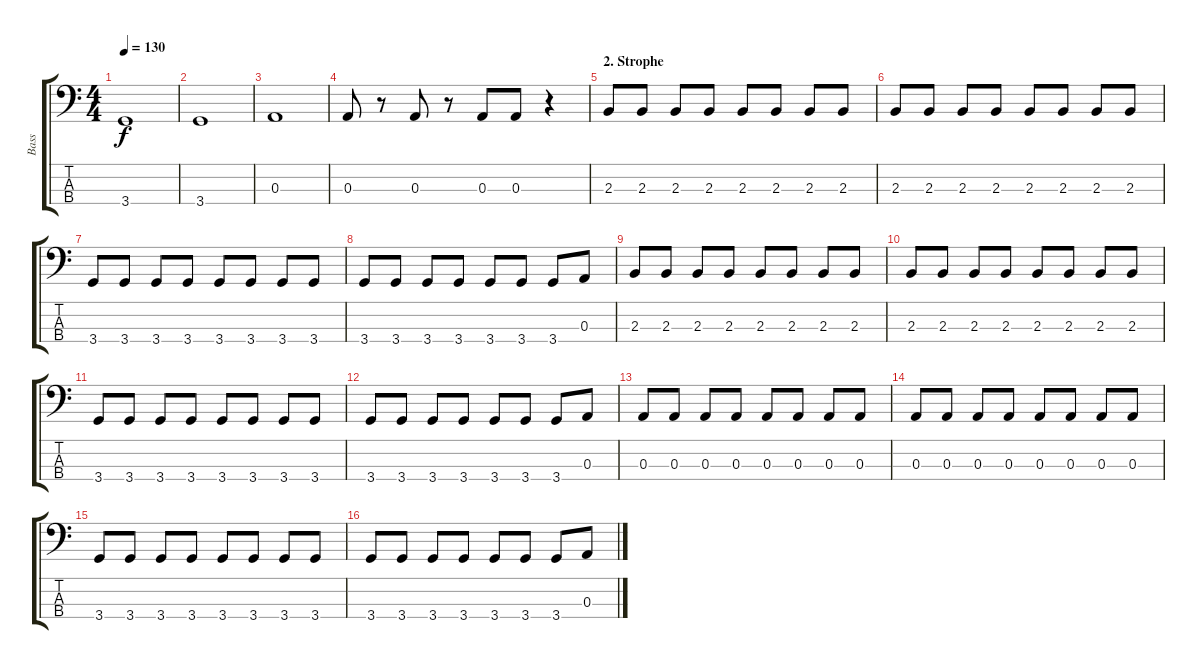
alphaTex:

\track ("Bass" "Bass") {instrument electricbasspick}
\staff {score tabs}
\tuning (G2 D2 A1 E1) {hide}
\ts (4 4)
\tempo 130
\clef f4
\ks c
3.4.1{dy f} |
3.4.1 |
0.3.1 |
0.3.8 r.8 0.3.8 r.8 0.3.8 0.3.8 r.4 |
\section ("" "2. Strophe")
2.3.8 2.3.8 2.3.8 2.3.8 2.3.8 2.3.8 2.3.8 2.3.8 |
2.3.8 2.3.8 2.3.8 2.3.8 2.3.8 2.3.8 2.3.8 2.3.8 |
3.4.8 3.4.8 3.4.8 3.4.8 3.4.8 3.4.8 3.4.8 3.4.8 |
3.4.8 3.4.8 3.4.8 3.4.8 3.4.8 3.4.8 3.4.8 0.3.8 |
2.3.8 2.3.8 2.3.8 2.3.8 2.3.8 2.3.8 2.3.8 2.3.8 |
2.3.8 2.3.8 2.3.8 2.3.8 2.3.8 2.3.8 2.3.8 2.3.8 |
3.4.8 3.4.8 3.4.8 3.4.8 3.4.8 3.4.8 3.4.8 3.4.8 |
3.4.8 3.4.8 3.4.8 3.4.8 3.4.8 3.4.8 3.4.8 0.3.8 |
0.3.8 0.3.8 0.3.8 0.3.8 0.3.8 0.3.8 0.3.8 0.3.8 |
0.3.8 0.3.8 0.3.8 0.3.8 0.3.8 0.3.8 0.3.8 0.3.8 |
3.4.8 3.4.8 3.4.8 3.4.8 3.4.8 3.4.8 3.4.8 3.4.8 |
3.4.8 3.4.8 3.4.8 3.4.8 3.4.8 3.4.8 3.4.8 0.3.8
